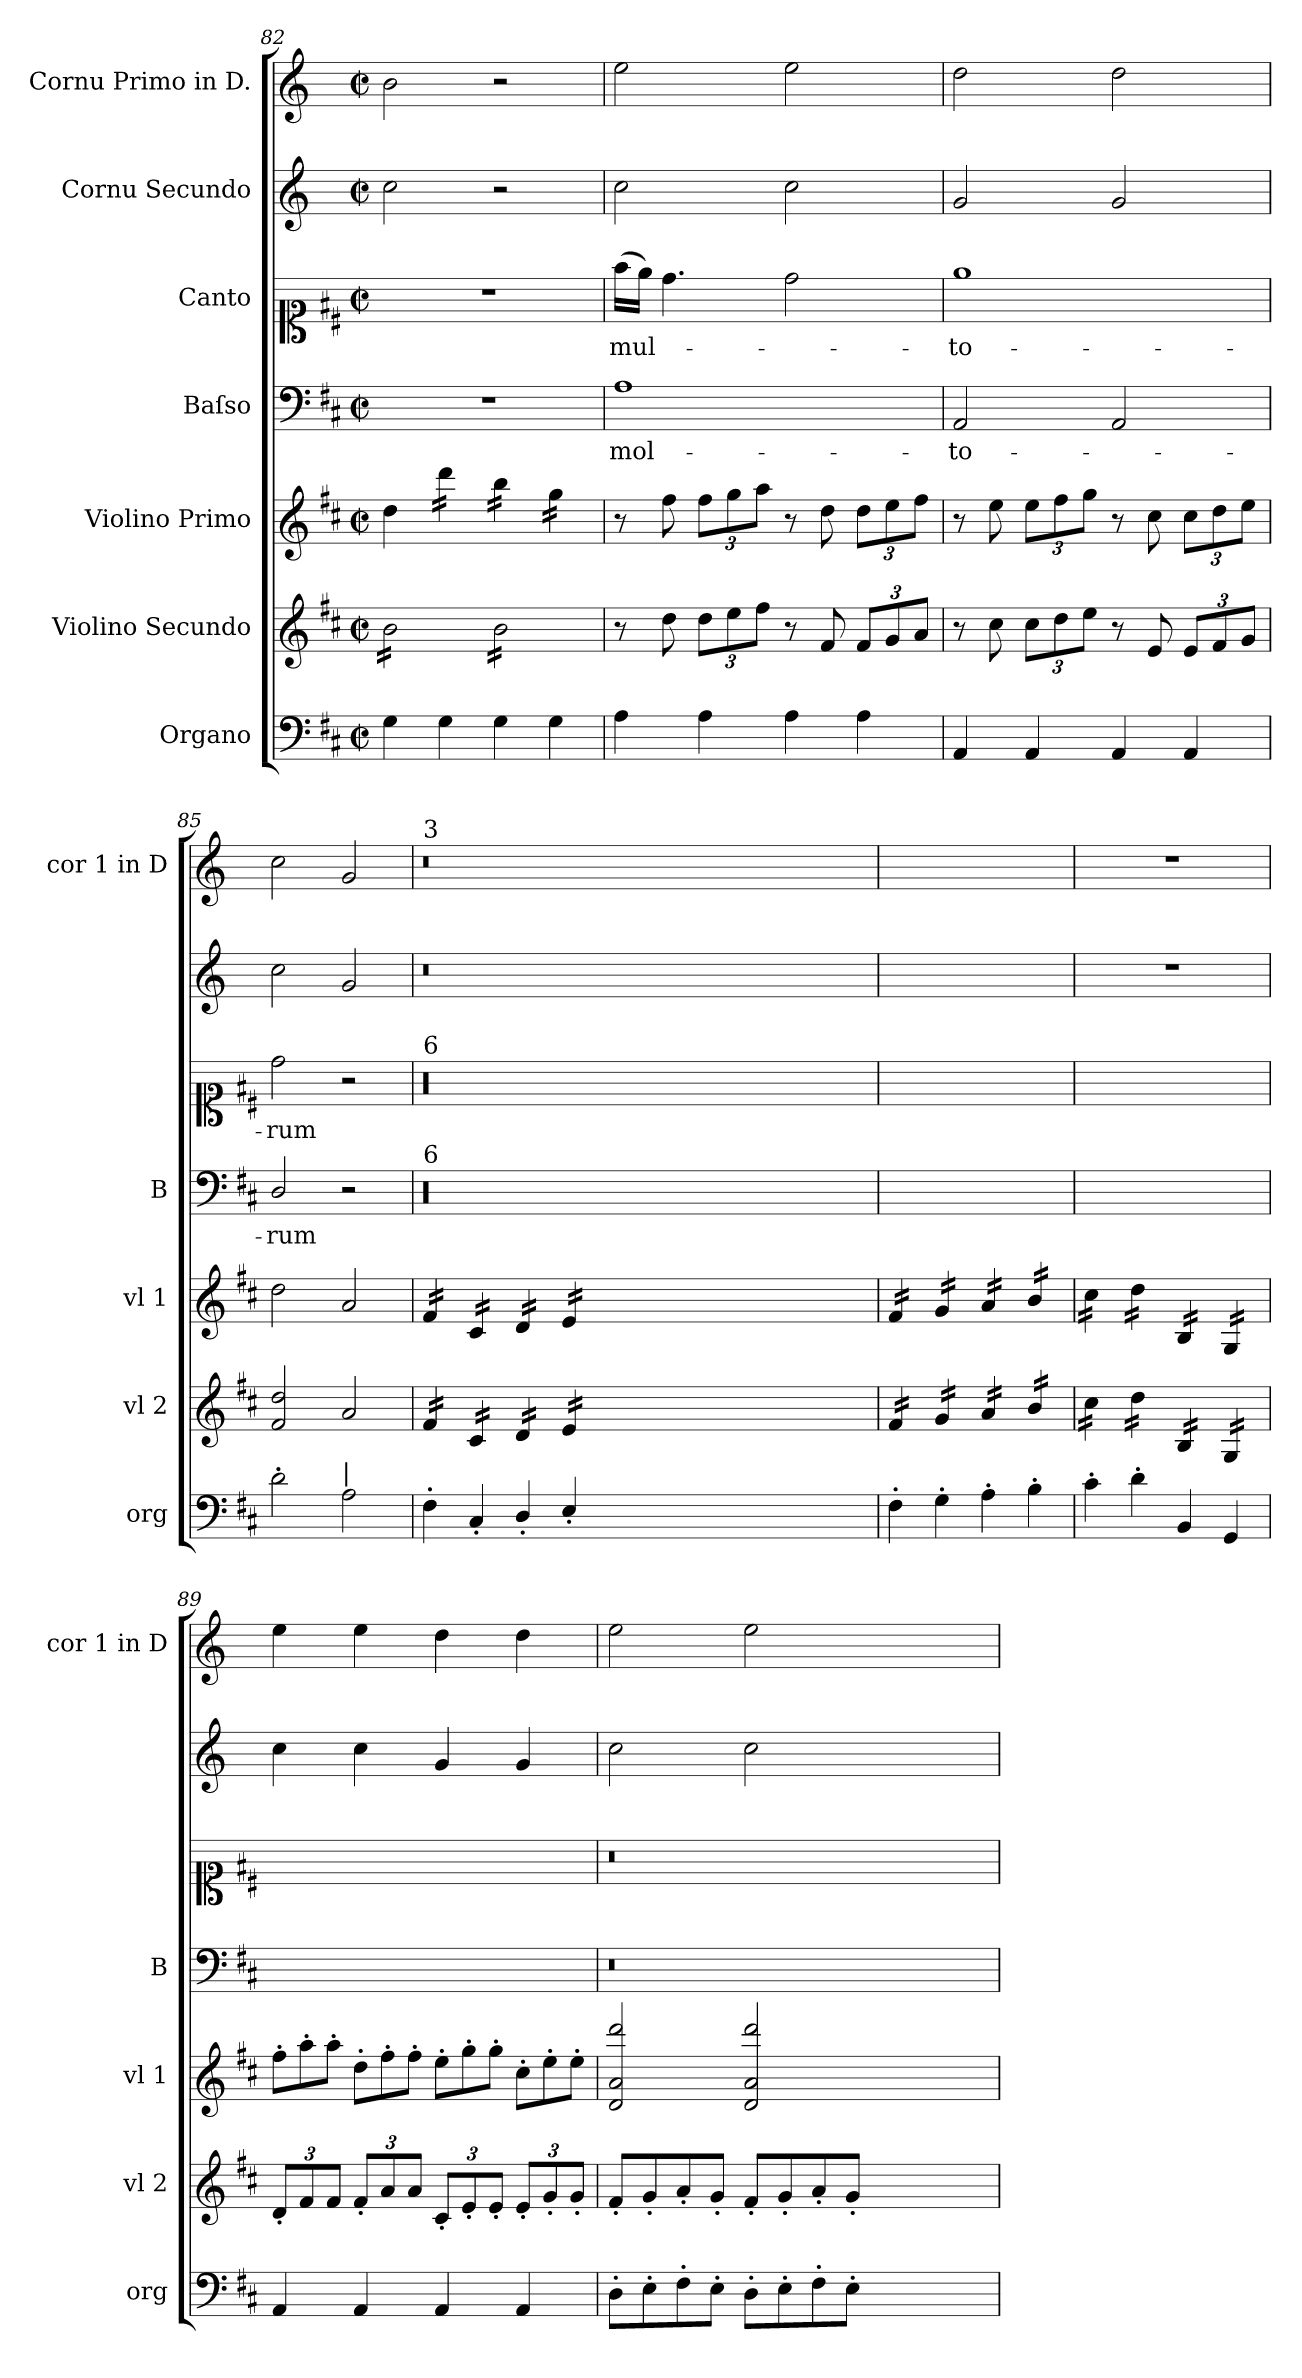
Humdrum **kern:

**kern	**kern	**kern	**kern	**text	**kern	**text	**kern	**kern
*part7	*part6	*part5	*part4	*part4	*part3	*part3	*part2	*part1
*staff7	*staff6	*staff5	*staff4	*staff4	*staff3	*staff3	*staff2	*staff1
*I"Organo	*I"Violino Secundo	*I"Violino Primo	*I"Baſso	*	*I"Canto	*	*I"Cornu Secundo	*I"Cornu Primo in D.
*I'org	*I'vl 2	*I'vl 1	*I'B	*	*	*	*	*I'cor 1 in D
*clefF4	*clefG2	*clefG2	*clefF4	*	*clefC1	*	*clefG2	*clefG2
*	*	*	*	*	*	*	*ITrd6c10	*ITrd6c10
*k[f#c#]	*k[f#c#]	*k[f#c#]	*k[f#c#]	*	*k[f#c#]	*	*k[f#c#]	*k[f#c#]
*D:	*D:	*D:	*D:	*	*D:	*	*D:	*D:
*M2/2	*M2/2	*M2/2	*M2/2	*	*M2/2	*	*M2/2	*M2/2
*met(c|)	*met(c|)	*met(c|)	*met(c|)	*	*met(c|)	*	*met(c|)	*met(c|)
=82	=82	=82	=82	=82	=82	=82	=82	=82
*	*tremolo	*	*	*	*	*	*	*
4G\	16b\LL	4dd\	1r	.	1r	.	2d\	2c#\
.	16b\	.	.	.	.	.	.	.
.	16b\	.	.	.	.	.	.	.
.	16b\	.	.	.	.	.	.	.
*	*	*tremolo	*	*	*	*	*	*
4G\	16b\	16ddd\LL	.	.	.	.	.	.
.	16b\	16ddd\	.	.	.	.	.	.
.	16b\	16ddd\	.	.	.	.	.	.
.	16b\JJ	16ddd\JJ	.	.	.	.	.	.
4G\	16b\LL	16bb\LL	.	.	.	.	2r	2r
.	16b\	16bb\	.	.	.	.	.	.
.	16b\	16bb\	.	.	.	.	.	.
.	16b\	16bb\JJ	.	.	.	.	.	.
4G\	16b\	16gg\LL	.	.	.	.	.	.
.	16b\	16gg\	.	.	.	.	.	.
.	16b\	16gg\	.	.	.	.	.	.
.	16b\JJ	16gg\JJ	.	.	.	.	.	.
*	*	*Xtremolo	*	*	*	*	*	*
*	*Xtremolo	*	*	*	*	*	*	*
=83	=83	=83	=83	=83	=83	=83	=83	=83
4A\	8r	8r	1A	mol-	(16ff#\LL	mul-	2d\	2f#\
.	.	.	.	.	16ee\JJ)	.	.	.
.	8dd\	8ff#\	.	.	4.dd\	.	.	.
4A\	12dd\L	12ff#\L	.	.	.	.	.	.
.	12ee\	12gg\	.	.	.	.	.	.
.	12ff#\J	12aa\J	.	.	.	.	.	.
4A\	8r	8r	.	.	2dd\	.	2d\	2f#\
.	8f#/	8dd\	.	.	.	.	.	.
4A\	12f#/L	12dd\L	.	.	.	.	.	.
.	12g/	12ee\	.	.	.	.	.	.
.	12a/J	12ff#\J	.	.	.	.	.	.
=84	=84	=84	=84	=84	=84	=84	=84	=84
4AA/	8r	8r	2AA/	-to-	1ee	-to-	2A/	2e\
.	8cc#\	8ee\	.	.	.	.	.	.
4AA/	12cc#\L	12ee\L	.	.	.	.	.	.
.	12dd\	12ff#\	.	.	.	.	.	.
.	12ee\J	12gg\J	.	.	.	.	.	.
4AA/	8r	8r	2AA/	.	.	.	2A/	2e\
.	8e/	8cc#\	.	.	.	.	.	.
4AA/	12e/L	12cc#\L	.	.	.	.	.	.
.	12f#/	12dd\	.	.	.	.	.	.
.	12g/J	12ee\J	.	.	.	.	.	.
=85	=85	=85	=85	=85	=85	=85	=85	=85
2d'\	2f#/ 2dd/	2dd\	2D/	-rum	2dd\	-rum	2d\	2d\
!LO:TX:a:t=|	!	!	!	!	!	!	!	!
2A\	2a/	2a/	2r	.	2r	.	2A/	2A/
=86	=86	=86	=86	=86	=86	=86	=86	=86
!	!	!	!	!	!	!	!	!LO:TX:a:t=3
!	!	!	!	!	!LO:TX:a:t=6	!	!	!
!	!	!	!LO:TX:a:t=6	!	!	!	!	!
*	*tremolo	*	*	*	*	*	*	*
*	*	*tremolo	*	*	*	*	*	*
4F#'\	16f#/LL	16f#/LL	00r	.	00r	.	0r	0r
.	16f#/	16f#/	.	.	.	.	.	.
.	16f#/	16f#/	.	.	.	.	.	.
.	16f#/JJ	16f#/JJ	.	.	.	.	.	.
4C#'/	16c#/LL	16c#/LL	.	.	.	.	.	.
.	16c#/	16c#/	.	.	.	.	.	.
.	16c#/	16c#/	.	.	.	.	.	.
.	16c#/JJ	16c#/JJ	.	.	.	.	.	.
4D'/	16d/LL	16d/LL	.	.	.	.	.	.
.	16d/	16d/	.	.	.	.	.	.
.	16d/	16d/	.	.	.	.	.	.
.	16d/JJ	16d/JJ	.	.	.	.	.	.
4E'/	16e/LL	16e/LL	.	.	.	.	.	.
.	16e/	16e/	.	.	.	.	.	.
.	16e/	16e/	.	.	.	.	.	.
.	16e/JJ	16e/JJ	.	.	.	.	.	.
0.ryy	0.ryy	0.ryy	.	.	.	.	.	.
.	.	.	.	.	.	.	0ryy	0ryy
=87	=87	=87	=87	=87	=87	=87	=87	=87
4F#'\	16f#/LL	16f#/LL	1ryy	.	1ryy	.	1ryy	1ryy
.	16f#/	16f#/	.	.	.	.	.	.
.	16f#/	16f#/	.	.	.	.	.	.
.	16f#/JJ	16f#/JJ	.	.	.	.	.	.
4G'\	16g/LL	16g/LL	.	.	.	.	.	.
.	16g/	16g/	.	.	.	.	.	.
.	16g/	16g/	.	.	.	.	.	.
.	16g/JJ	16g/JJ	.	.	.	.	.	.
4A'\	16a/LL	16a/LL	.	.	.	.	.	.
.	16a/	16a/	.	.	.	.	.	.
.	16a/	16a/	.	.	.	.	.	.
.	16a/JJ	16a/JJ	.	.	.	.	.	.
4B'\	16b/LL	16b/LL	.	.	.	.	.	.
.	16b/	16b/	.	.	.	.	.	.
.	16b/	16b/	.	.	.	.	.	.
.	16b/JJ	16b/JJ	.	.	.	.	.	.
=88	=88	=88	=88	=88	=88	=88	=88	=88
4c#'\	16cc#\LL	16cc#\LL	1ryy	.	1ryy	.	1r	1r
.	16cc#\	16cc#\	.	.	.	.	.	.
.	16cc#\	16cc#\	.	.	.	.	.	.
.	16cc#\JJ	16cc#\JJ	.	.	.	.	.	.
4d'\	16dd\LL	16dd\LL	.	.	.	.	.	.
.	16dd\	16dd\	.	.	.	.	.	.
.	16dd\	16dd\	.	.	.	.	.	.
.	16dd\JJ	16dd\JJ	.	.	.	.	.	.
4BB/	16B/LL	16B/LL	.	.	.	.	.	.
.	16B/	16B/	.	.	.	.	.	.
.	16B/	16B/	.	.	.	.	.	.
.	16B/JJ	16B/JJ	.	.	.	.	.	.
4GG/	16G/LL	16G/LL	.	.	.	.	.	.
.	16G/	16G/	.	.	.	.	.	.
.	16G/	16G/	.	.	.	.	.	.
.	16G/JJ	16G/JJ	.	.	.	.	.	.
*	*	*Xtremolo	*	*	*	*	*	*
*	*Xtremolo	*	*	*	*	*	*	*
=89	=89	=89	=89	=89	=89	=89	=89	=89
*	*	*Xtuplet	*	*	*	*	*	*
4AA/	12d'/L	12ff#'\L	1ryy	.	1ryy	.	4d\	4f#\
.	12f#/	12aa'\	.	.	.	.	.	.
.	12f#/J	12aa'\J	.	.	.	.	.	.
4AA/	12f#'/L	12dd'\L	.	.	.	.	4d\	4f#\
.	12a/	12ff#'\	.	.	.	.	.	.
.	12a/J	12ff#'\J	.	.	.	.	.	.
4AA/	12c#'/L	12ee'\L	.	.	.	.	4A/	4e\
.	12e'/	12gg'\	.	.	.	.	.	.
.	12e'/J	12gg'\J	.	.	.	.	.	.
4AA/	12e'/L	12cc#'\L	.	.	.	.	4A/	4e\
.	12g'/	12ee'\	.	.	.	.	.	.
.	12g'/J	12ee'\J	.	.	.	.	.	.
=90	=90	=90	=90	=90	=90	=90	=90	=90
8D'\L	8f#'/L	2d/ 2a/ 2ddd/	0r	.	0r	.	2d\	2f#\
8E'\	8g'/	.	.	.	.	.	.	.
8F#'\	8a'/	.	.	.	.	.	.	.
8E'\J	8g'/J	.	.	.	.	.	.	.
8D'\L	8f#'/L	2d/ 2a/ 2ddd/	.	.	.	.	2d\	2f#\
8E'\	8g'/	.	.	.	.	.	.	.
8F#'\	8a'/	.	.	.	.	.	.	.
8E'\J	8g'/J	.	.	.	.	.	.	.
1ryy	1ryy	1ryy	.	.	.	.	1ryy	1ryy
=	=	=	=	=	=	=	=	=
*-	*-	*-	*-	*-	*-	*-	*-	*-
